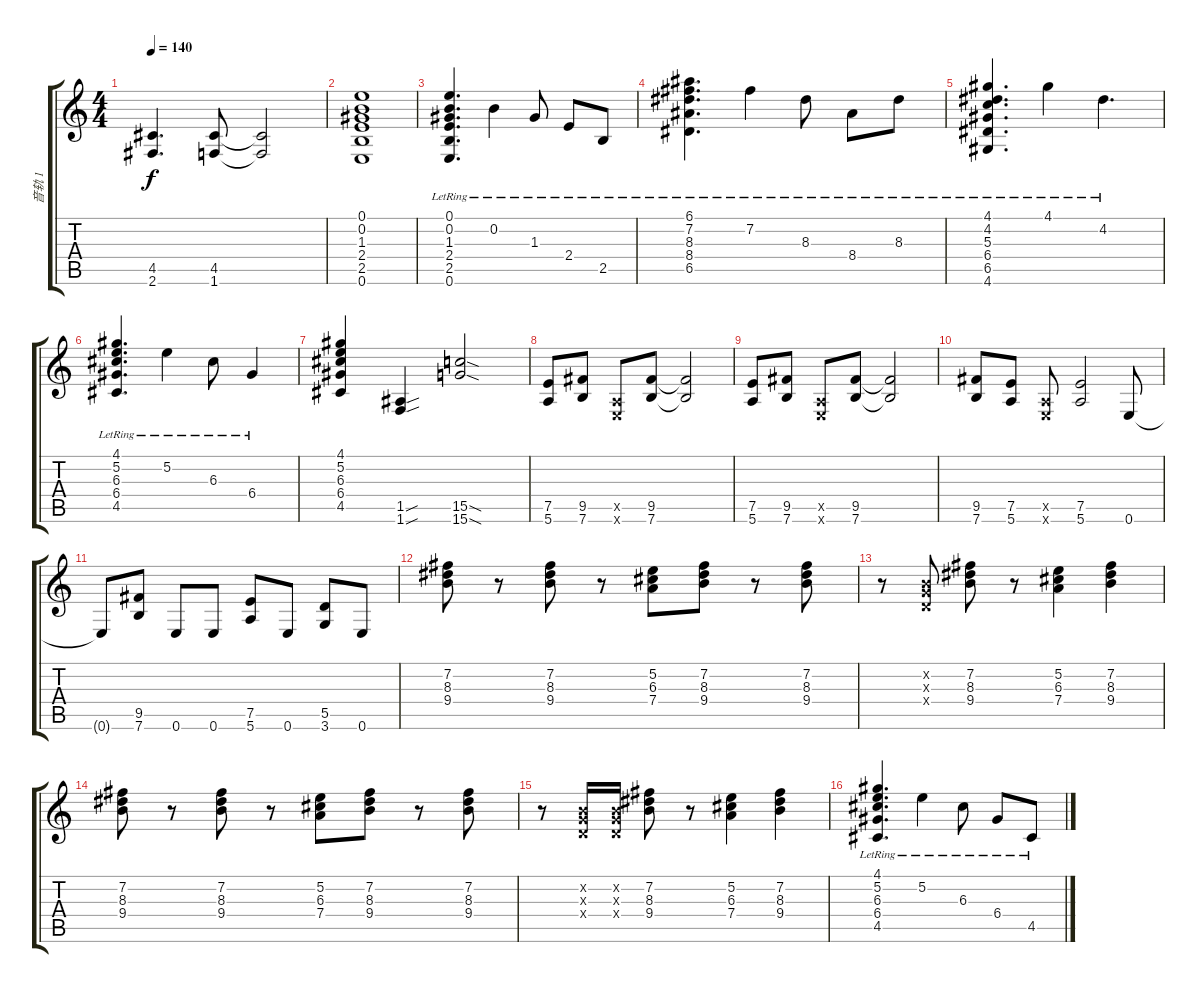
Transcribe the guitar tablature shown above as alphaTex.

\track ("音轨 1" "音轨 1") {instrument distortionguitar}
\staff {score tabs}
\tuning (E4 B3 G3 D3 A2 E2) {hide}
\ts (4 4)
\tempo 140
\clef g2
\ks c
(4.5 2.6).4{d dy f} (4.5 1.6).8 (4.5{t} 1.6{t}).2 |
(0.1 0.2 1.3 2.4 2.5 0.6).1 |
(0.1{lr} 0.2{lr} 1.3{lr} 2.4{lr} 2.5{lr} 0.6{lr}).4{d} 0.2{lr}.4 1.3{lr}.8 2.4{lr}.8 2.5{lr}.8 |
(6.1{lr} 7.2{lr} 8.3{lr} 8.4{lr} 6.5{lr}).4{d} 7.2{lr}.4 8.3{lr}.8 8.4{lr}.8 8.3{lr}.8 |
(4.1{lr} 4.2{lr} 5.3{lr} 6.4{lr} 6.5{lr} 4.6{lr}).4{d} 4.1{lr}.4 4.2{lr}.4{d} |
(4.1{lr} 5.2{lr} 6.3{lr} 6.4{lr} 4.5{lr}).4{d} 5.2{lr}.4 6.3{lr}.8 6.4{lr}.4 |
(4.1 5.2 6.3 6.4 4.5).4 (1.5{sou} 1.6{sou}).4 (15.5{sod} 15.6{sod}).2 |
(7.5 5.6).8 (9.5 7.6).8 (0.5{x} 0.6{x}).8 (9.5 7.6).8 (9.5{t} 7.6{t}).2 |
(7.5 5.6).8 (9.5 7.6).8 (0.5{x} 0.6{x}).8 (9.5 7.6).8 (9.5{t} 7.6{t}).2 |
(9.5 7.6).8 (7.5 5.6).8 (0.5{x} 0.6{x}).8 (7.5 5.6).2 0.6.8 |
0.6{t}.8 (9.5 7.6).8 0.6.8 0.6.8 (7.5 5.6).8 0.6.8 (5.5 3.6).8 0.6.8 |
(7.2 8.3 9.4).8 r.8 (7.2 8.3 9.4).8 r.8 (5.2 6.3 7.4).8 (7.2 8.3 9.4).8 r.8 (7.2 8.3 9.4).8 |
r.8 (0.2{x} 0.3{x} 0.4{x}).8 (7.2 8.3 9.4).8 r.8 (5.2 6.3 7.4).4 (7.2 8.3 9.4).4 |
(7.2 8.3 9.4).8 r.8 (7.2 8.3 9.4).8 r.8 (5.2 6.3 7.4).8 (7.2 8.3 9.4).8 r.8 (7.2 8.3 9.4).8 |
r.8 (0.2{x} 0.3{x} 0.4{x}).16 (0.2{x} 0.3{x} 0.4{x}).16 (7.2 8.3 9.4).8 r.8 (5.2 6.3 7.4).4 (7.2 8.3 9.4).4 |
(4.1{lr} 5.2{lr} 6.3{lr} 6.4{lr} 4.5{lr}).4{d} 5.2{lr}.4 6.3{lr}.8 6.4{lr}.8 4.5{lr}.8
